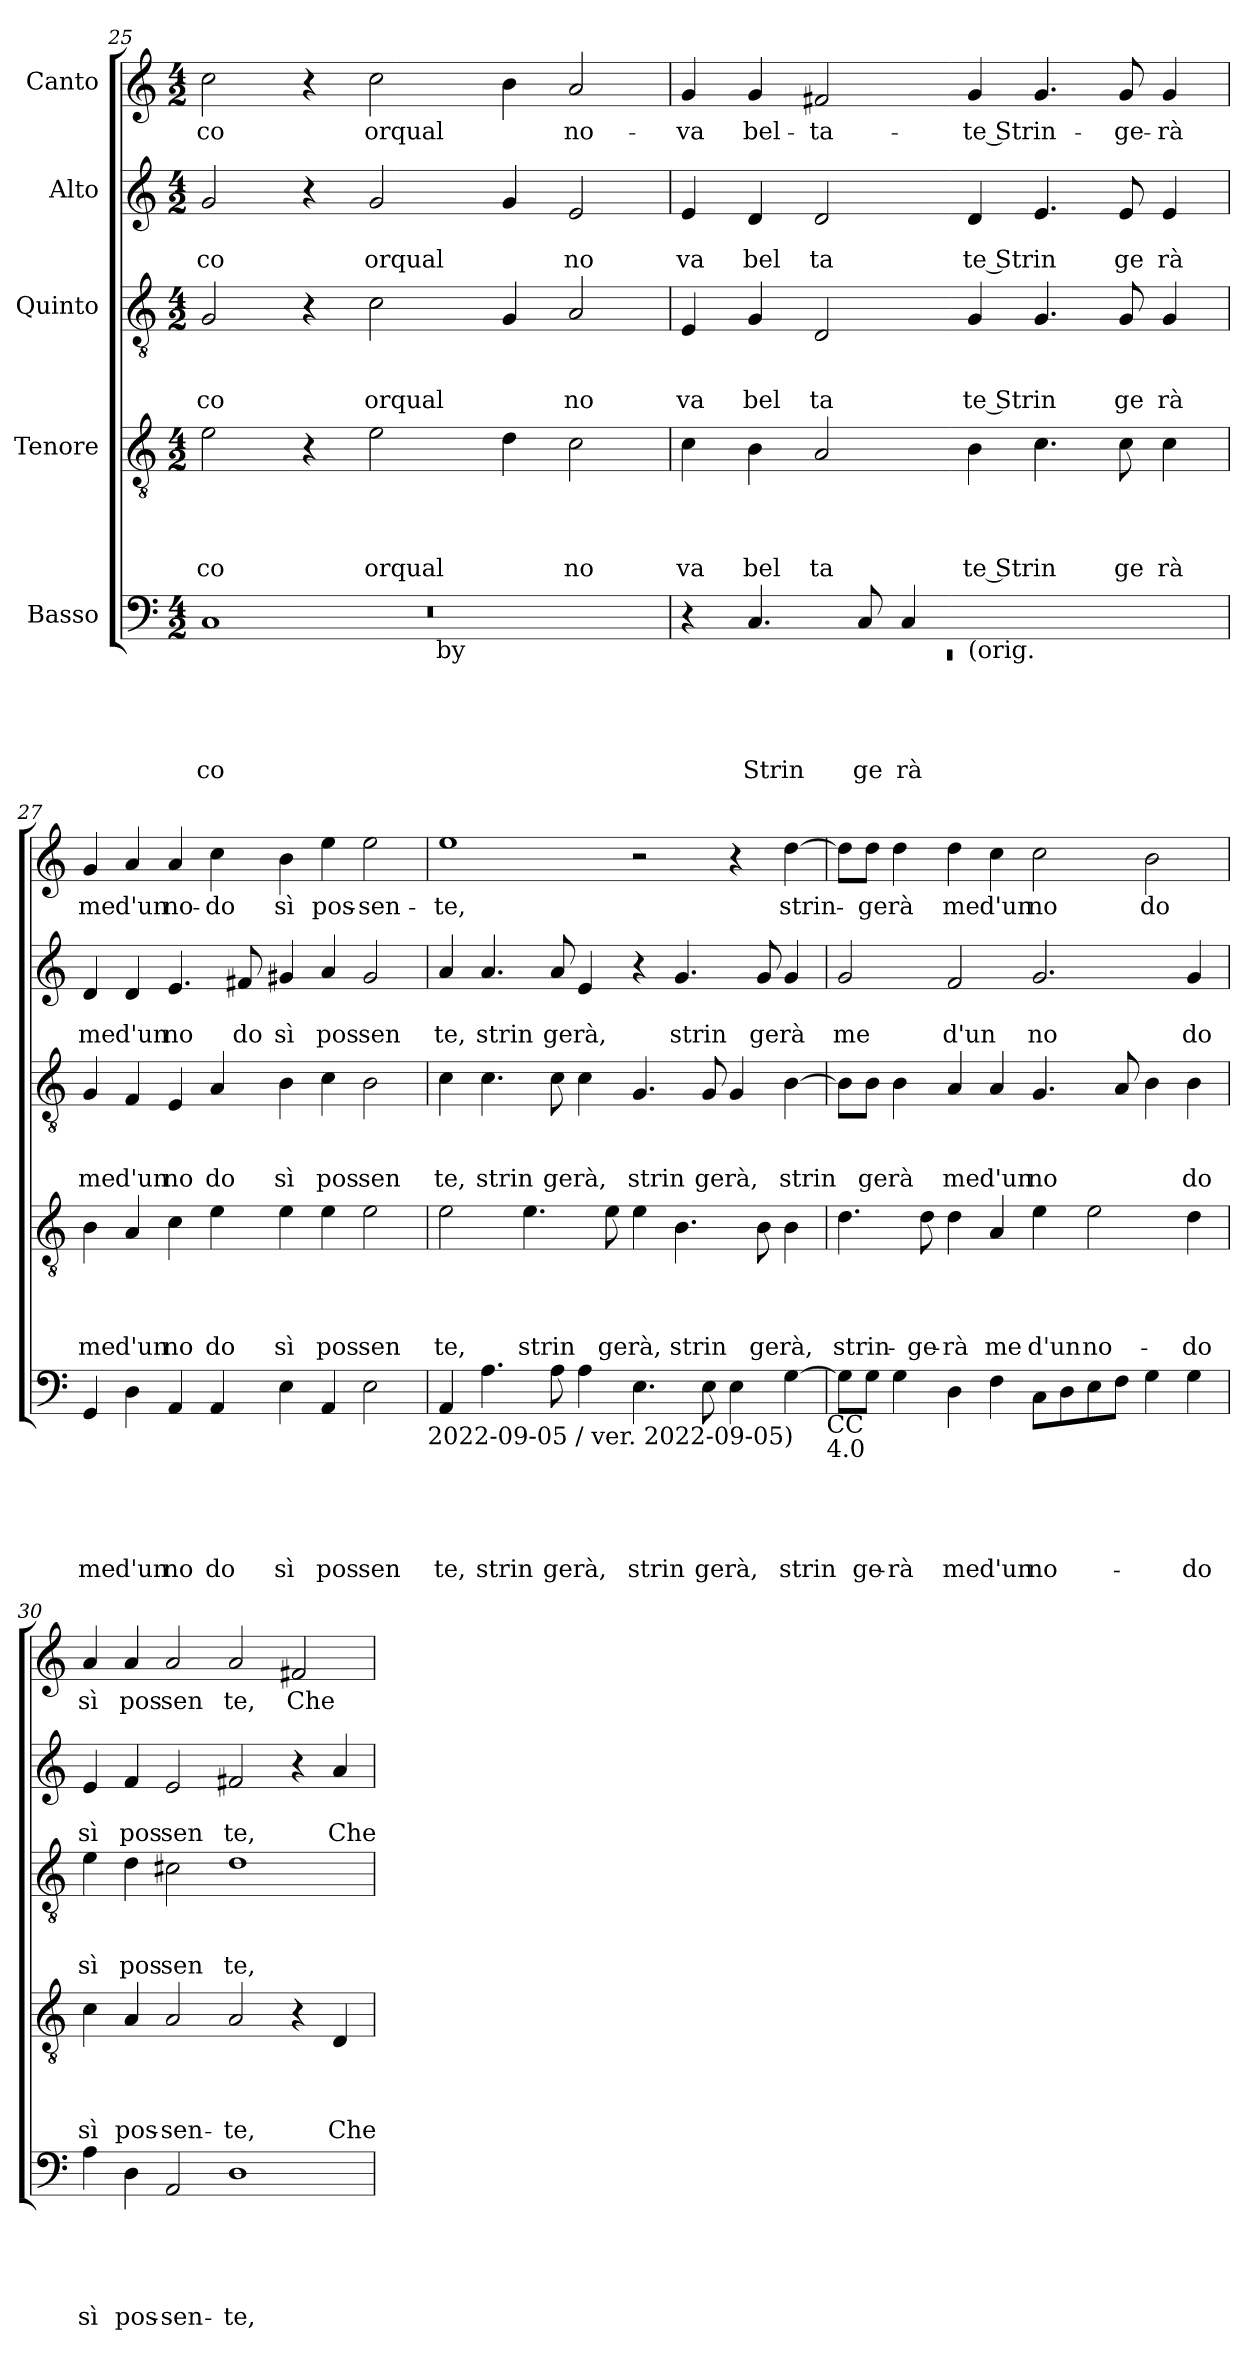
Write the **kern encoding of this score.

**kern	**text	**text	**text	**text	**text	**kern	**text	**text	**text	**text	**kern	**text	**text	**text	**kern	**text	**text	**kern	**text
*part5	*part5	*part5	*part5	*part5	*part5	*part4	*part4	*part4	*part4	*part4	*part3	*part3	*part3	*part3	*part2	*part2	*part2	*part1	*part1
*staff5	*staff5	*staff5	*staff5	*staff5	*staff5	*staff4	*staff4	*staff4	*staff4	*staff4	*staff3	*staff3	*staff3	*staff3	*staff2	*staff2	*staff2	*staff1	*staff1
*I"Basso	*	*	*	*	*	*I"Tenore	*	*	*	*	*I"Quinto	*	*	*	*I"Alto	*	*	*I"Canto	*
*clefF4	*	*	*	*	*	*clefGv2	*	*	*	*	*clefGv2	*	*	*	*clefG2	*	*	*clefG2	*
*k[]	*	*	*	*	*	*k[]	*	*	*	*	*k[]	*	*	*	*k[]	*	*	*k[]	*
*C:	*	*	*	*	*	*C:	*	*	*	*	*C:	*	*	*	*C:	*	*	*C:	*
*M4/2	*	*	*	*	*	*M4/2	*	*	*	*	*M4/2	*	*	*	*M4/2	*	*	*M4/2	*
=25	=25	=25	=25	=25	=25	=25	=25	=25	=25	=25	=25	=25	=25	=25	=25	=25	=25	=25	=25
*^	*	*	*	*	*	*	*	*	*	*	*	*	*	*	*	*	*	*	*
*	*^	*	*	*	*	*	*	*	*	*	*	*	*	*	*	*	*	*	*	*
!	!	!LO:N:vis=1	!	!	!	!	!LO:LY:b	!	!	!	!	!LO:LY:b	!	!	!	!LO:LY:b	!	!	!LO:LY:b	!	!LO:LY:b
0ryy	1C	0r	.	.	.	.	co	2e\	.	.	.	co	2G/	.	.	co	2g/	.	co	2cc\	-co
.	.	.	.	.	.	.	.	4r	.	.	.	.	4r	.	.	.	4r	.	.	4r	.
!	!	!	!	!	!	!	!	!	!	!	!	!LO:LY:b	!	!	!	!LO:LY:b	!	!	!LO:LY:b	!	!LO:LY:b
.	.	.	.	.	.	.	.	2e\	.	.	.	orqual	2c\	.	.	orqual	2g/	.	orqual	2cc\	orqual
!	!LO:TX:b:t=by	!	!	!	!	!	!	!	!	!	!	!	!	!	!	!	!	!	!	!	!
.	1ryy	.	.	.	.	.	.	.	.	.	.	.	.	.	.	.	.	.	.	.	.
.	.	.	.	.	.	.	.	4d\	.	.	.	.	4G/	.	.	.	4g/	.	.	4b\	.
!	!	!	!	!	!	!	!	!	!	!	!	!LO:LY:b	!	!	!	!LO:LY:b	!	!	!LO:LY:b	!	!LO:LY:b
.	.	.	.	.	.	.	.	2c\	.	.	.	no	2A/	.	.	no	2e/	.	no	2a/	no-
=26	=26	=26	=26	=26	=26	=26	=26	=26	=26	=26	=26	=26	=26	=26	=26	=26	=26	=26	=26	=26	=26
!	!LO:N:vis=1	!	!	!	!	!	!	!	!	!	!	!LO:LY:b	!	!	!	!LO:LY:b	!	!	!LO:LY:b	!	!LO:LY:b
0ryy	0rEE	4r	.	.	.	.	.	4c\	.	.	.	va	4E/	.	.	va	4e/	.	va	4g/	-va
!	!	!	!	!	!	!	!LO:LY:b	!	!	!	!	!LO:LY:b	!	!	!	!LO:LY:b	!	!	!LO:LY:b	!	!LO:LY:b
.	.	4.C/	.	.	.	.	Strin	4B\	.	.	.	bel	4G/	.	.	bel	4d/	.	bel	4g/	bel-
!	!	!	!	!	!	!	!	!	!	!	!	!LO:LY:b	!	!	!	!LO:LY:b	!	!	!LO:LY:b	!	!LO:LY:b
.	.	.	.	.	.	.	.	2A/	.	.	.	ta	2D/	.	.	ta	2d/	.	ta	2f#X/	-ta-
!	!	!	!	!	!	!	!LO:LY:b	!	!	!	!	!	!	!	!	!	!	!	!	!	!
.	.	8C/	.	.	.	.	ge	.	.	.	.	.	.	.	.	.	.	.	.	.	.
!	!	!	!	!	!	!	!LO:LY:b	!	!	!	!	!	!	!	!	!	!	!	!	!	!
.	.	4C/	.	.	.	.	rà	.	.	.	.	.	.	.	.	.	.	.	.	.	.
!	!	!LO:TX:b:t=(orig.	!	!	!	!	!	!	!	!	!	!	!	!	!	!	!	!	!	!	!
!	!	!	!	!	!	!	!	!	!	!	!	!LO:LY:b	!	!	!	!LO:LY:b	!	!	!LO:LY:b	!	!LO:LY:b
.	.	1ryy	.	.	.	.	.	4B\	.	.	.	te Strin	4G/	.	.	te Strin	4d/	.	te Strin	4g/	-te Strin-
.	.	.	.	.	.	.	.	4.c\	.	.	.	.	4.G/	.	.	.	4.e/	.	.	4.g/	.
!	!	!	!	!	!	!	!	!	!	!	!	!LO:LY:b	!	!	!	!LO:LY:b	!	!	!LO:LY:b	!	!LO:LY:b
.	.	.	.	.	.	.	.	8c\	.	.	.	ge	8G/	.	.	ge	8e/	.	ge	8g/	-ge-
!	!	!	!	!	!	!	!	!	!	!	!	!LO:LY:b	!	!	!	!LO:LY:b	!	!	!LO:LY:b	!	!LO:LY:b
.	.	.	.	.	.	.	.	4c\	.	.	.	rà	4G/	.	.	rà	4e/	.	rà	4g/	-rà
*v	*v	*v	*	*	*	*	*	*	*	*	*	*	*	*	*	*	*	*	*	*	*
=27	=27	=27	=27	=27	=27	=27	=27	=27	=27	=27	=27	=27	=27	=27	=27	=27	=27	=27	=27
!	!	!	!	!	!LO:LY:b	!	!	!	!	!LO:LY:b	!	!	!	!LO:LY:b	!	!	!LO:LY:b	!	!LO:LY:b
4GG/	.	.	.	.	me	4B\	.	.	.	me	4G/	.	.	me	4d/	.	me	4g/	me
!	!	!	!	!	!LO:LY:b	!	!	!	!	!LO:LY:b	!	!	!	!LO:LY:b	!	!	!LO:LY:b	!	!LO:LY:b
4D\	.	.	.	.	d'un	4A/	.	.	.	d'un	4F/	.	.	d'un	4d/	.	d'un	4a/	d'un
!	!	!	!	!	!LO:LY:b	!	!	!	!	!LO:LY:b	!	!	!	!LO:LY:b	!	!	!LO:LY:b	!	!LO:LY:b
4AA/	.	.	.	.	no	4c\	.	.	.	no	4E/	.	.	no	4.e/	.	no	4a/	no-
!	!	!	!	!	!LO:LY:b	!	!	!	!	!LO:LY:b	!	!	!	!LO:LY:b	!	!	!	!	!LO:LY:b
4AA/	.	.	.	.	do	4e\	.	.	.	do	4A/	.	.	do	.	.	.	4cc\	-do
!	!	!	!	!	!	!	!	!	!	!	!	!	!	!	!	!	!LO:LY:b	!	!
.	.	.	.	.	.	.	.	.	.	.	.	.	.	.	8f#X/	.	do	.	.
!	!	!	!	!	!LO:LY:b	!	!	!	!	!LO:LY:b	!	!	!	!LO:LY:b	!	!	!LO:LY:b	!	!LO:LY:b
4E\	.	.	.	.	sì	4e\	.	.	.	sì	4B\	.	.	sì	4g#X/	.	sì	4b\	sì
!	!	!	!	!	!LO:LY:b	!	!	!	!	!LO:LY:b	!	!	!	!LO:LY:b	!	!	!LO:LY:b	!	!LO:LY:b
4AA/	.	.	.	.	pos	4e\	.	.	.	pos	4c\	.	.	pos	4a/	.	pos	4ee\	pos-
!	!	!	!	!	!LO:LY:b	!	!	!	!	!LO:LY:b	!	!	!	!LO:LY:b	!	!	!LO:LY:b	!	!LO:LY:b
2E\	.	.	.	.	sen	2e\	.	.	.	sen	2B\	.	.	sen	2g#/	.	sen	2ee\	-sen-
!LO:TX:b:t=2022-09-05 / ver. 2022-09-05)	!	!	!	!	!	!	!	!	!	!	!	!	!	!	!	!	!	!	!
=28	=28	=28	=28	=28	=28	=28	=28	=28	=28	=28	=28	=28	=28	=28	=28	=28	=28	=28	=28
!	!	!	!	!	!LO:LY:b	!	!	!	!	!LO:LY:b	!	!	!	!LO:LY:b	!	!	!LO:LY:b	!	!LO:LY:b
4AA/	.	.	.	.	te,	2e\	.	.	.	te,	4c\	.	.	te,	4a/	.	te,	1ee	-te,
!	!	!	!	!	!LO:LY:b	!	!	!	!	!	!	!	!	!LO:LY:b	!	!	!LO:LY:b	!	!
4.A\	.	.	.	.	strin	.	.	.	.	.	4.c\	.	.	strin	4.a/	.	strin	.	.
!	!	!	!	!	!	!	!	!	!	!LO:LY:b	!	!	!	!	!	!	!	!	!
.	.	.	.	.	.	4.e\	.	.	.	strin	.	.	.	.	.	.	.	.	.
!	!	!	!	!	!LO:LY:b	!	!	!	!	!	!	!	!	!LO:LY:b	!	!	!LO:LY:b	!	!
8A\	.	.	.	.	ge	.	.	.	.	.	8c\	.	.	ge	8a/	.	ge	.	.
!	!	!	!	!	!LO:LY:b	!	!	!	!	!	!	!	!	!LO:LY:b	!	!	!LO:LY:b	!	!
4A\	.	.	.	.	rà,	.	.	.	.	.	4c\	.	.	rà,	4e/	.	rà,	.	.
!	!	!	!	!	!	!	!	!	!	!LO:LY:b	!	!	!	!	!	!	!	!	!
.	.	.	.	.	.	8e\	.	.	.	ge	.	.	.	.	.	.	.	.	.
!	!	!	!	!	!LO:LY:b	!	!	!	!	!LO:LY:b	!	!	!	!LO:LY:b	!	!	!	!	!
4.E\	.	.	.	.	strin	4e\	.	.	.	rà,	4.G/	.	.	strin	4r	.	.	2r	.
!	!	!	!	!	!	!	!	!	!	!LO:LY:b	!	!	!	!	!	!	!LO:LY:b	!	!
.	.	.	.	.	.	4.B\	.	.	.	strin	.	.	.	.	4.g/	.	strin	.	.
!	!	!	!	!	!LO:LY:b	!	!	!	!	!	!	!	!	!LO:LY:b	!	!	!	!	!
8E\	.	.	.	.	ge	.	.	.	.	.	8G/	.	.	ge	.	.	.	.	.
!	!	!	!	!	!LO:LY:b	!	!	!	!	!	!	!	!	!LO:LY:b	!	!	!	!	!
4E\	.	.	.	.	rà,	.	.	.	.	.	4G/	.	.	rà,	.	.	.	4r	.
!	!	!	!	!	!	!	!	!	!	!LO:LY:b	!	!	!	!	!	!	!LO:LY:b	!	!
.	.	.	.	.	.	8B\	.	.	.	ge	.	.	.	.	8g/	.	ge	.	.
!	!	!	!	!	!LO:LY:b	!	!	!	!	!LO:LY:b	!	!	!	!LO:LY:b	!	!	!LO:LY:b	!	!LO:LY:b
[>4G\	.	.	.	.	strin	4B\	.	.	.	rà,	[>4B\	.	.	strin	4g/	.	rà	[>4dd\	strin-
!LO:TX:b:t=CC	!	!	!	!	!	!	!	!	!	!	!	!	!	!	!	!	!	!	!
!LO:TX:b:t=4.0	!	!	!	!	!	!	!	!	!	!	!	!	!	!	!	!	!	!	!
!!LO:PB:g=z
=29	=29	=29	=29	=29	=29	=29	=29	=29	=29	=29	=29	=29	=29	=29	=29	=29	=29	=29	=29
!	!	!	!	!	!	!	!	!	!	!LO:LY:b	!	!	!	!	!	!	!LO:LY:b	!	!
8G\L]	.	.	.	.	.	4.d\	.	.	.	strin-	8B\L]	.	.	.	2g/	.	me	8dd\L]	.
!	!	!	!	!	!LO:LY:b	!	!	!	!	!	!	!	!	!LO:LY:b	!	!	!	!	!LO:LY:b
8G\J	.	.	.	.	ge-	.	.	.	.	.	8B\J	.	.	ge	.	.	.	8dd\J	-ge
!	!	!	!	!	!LO:LY:b	!	!	!	!	!	!	!	!	!LO:LY:b	!	!	!	!	!LO:LY:b
4G\	.	.	.	.	-rà	.	.	.	.	.	4B\	.	.	rà	.	.	.	4dd\	rà
!	!	!	!	!	!	!	!	!	!	!LO:LY:b	!	!	!	!	!	!	!	!	!
.	.	.	.	.	.	8d\	.	.	.	-ge-	.	.	.	.	.	.	.	.	.
!	!	!	!	!	!LO:LY:b	!	!	!	!	!LO:LY:b	!	!	!	!LO:LY:b	!	!	!LO:LY:b	!	!LO:LY:b
4D\	.	.	.	.	me	4d\	.	.	.	-rà	4A/	.	.	me	2f/	.	d'un	4dd\	me
!	!	!	!	!	!LO:LY:b	!	!	!	!	!LO:LY:b	!	!	!	!LO:LY:b	!	!	!	!	!LO:LY:b
4F\	.	.	.	.	d'un	4A/	.	.	.	me	4A/	.	.	d'un	.	.	.	4cc\	d'un
!	!	!	!	!	!LO:LY:b	!	!	!	!	!LO:LY:b	!	!	!	!LO:LY:b	!	!	!LO:LY:b	!	!LO:LY:b
8C\L	.	.	.	.	no-	4e\	.	.	.	d'un	4.G/	.	.	no	2.g/	.	no	2cc\	no
8D\	.	.	.	.	.	.	.	.	.	.	.	.	.	.	.	.	.	.	.
!	!	!	!	!	!	!	!	!	!	!LO:LY:b	!	!	!	!	!	!	!	!	!
8E\	.	.	.	.	.	2e\	.	.	.	no-	.	.	.	.	.	.	.	.	.
8F\J	.	.	.	.	.	.	.	.	.	.	8A/	.	.	.	.	.	.	.	.
!	!	!	!	!	!	!	!	!	!	!	!	!	!	!	!	!	!	!	!LO:LY:b
4G\	.	.	.	.	.	.	.	.	.	.	4B\	.	.	.	.	.	.	2b\	do
!	!	!	!	!	!LO:LY:b	!	!	!	!	!LO:LY:b	!	!	!	!LO:LY:b	!	!	!LO:LY:b	!	!
4G\	.	.	.	.	-do	4d\	.	.	.	-do	4B\	.	.	do	4g/	.	do	.	.
=30	=30	=30	=30	=30	=30	=30	=30	=30	=30	=30	=30	=30	=30	=30	=30	=30	=30	=30	=30
!	!	!	!	!	!LO:LY:b	!	!	!	!	!LO:LY:b	!	!	!	!LO:LY:b	!	!	!LO:LY:b	!	!LO:LY:b
4A\	.	.	.	.	sì	4c\	.	.	.	sì	4e\	.	.	sì	4e/	.	sì	4a/	sì
!	!	!	!	!	!LO:LY:b	!	!	!	!	!LO:LY:b	!	!	!	!LO:LY:b	!	!	!LO:LY:b	!	!LO:LY:b
4D\	.	.	.	.	pos-	4A/	.	.	.	pos-	4d\	.	.	pos	4f/	.	pos	4a/	pos
!	!	!	!	!	!LO:LY:b	!	!	!	!	!LO:LY:b	!	!	!	!LO:LY:b	!	!	!LO:LY:b	!	!LO:LY:b
2AA/	.	.	.	.	-sen-	2A/	.	.	.	-sen-	2c#X\	.	.	sen	2e/	.	sen	2a/	sen
!	!	!	!	!	!LO:LY:b	!	!	!	!	!LO:LY:b	!	!	!	!LO:LY:b	!	!	!LO:LY:b	!	!LO:LY:b
1D	.	.	.	.	-te,	2A/	.	.	.	-te,	1d	.	.	te,	2f#X/	.	te,	2a/	te,
!	!	!	!	!	!	!	!	!	!	!	!	!	!	!	!	!	!	!	!LO:LY:b
.	.	.	.	.	.	4r	.	.	.	.	.	.	.	.	4r	.	.	2f#X/	Che
!	!	!	!	!	!	!	!	!	!	!LO:LY:b	!	!	!	!	!	!	!LO:LY:b	!	!
.	.	.	.	.	.	4D/	.	.	.	Che	.	.	.	.	4a/	.	Che	.	.
=	=	=	=	=	=	=	=	=	=	=	=	=	=	=	=	=	=	=	=
*-	*-	*-	*-	*-	*-	*-	*-	*-	*-	*-	*-	*-	*-	*-	*-	*-	*-	*-	*-
